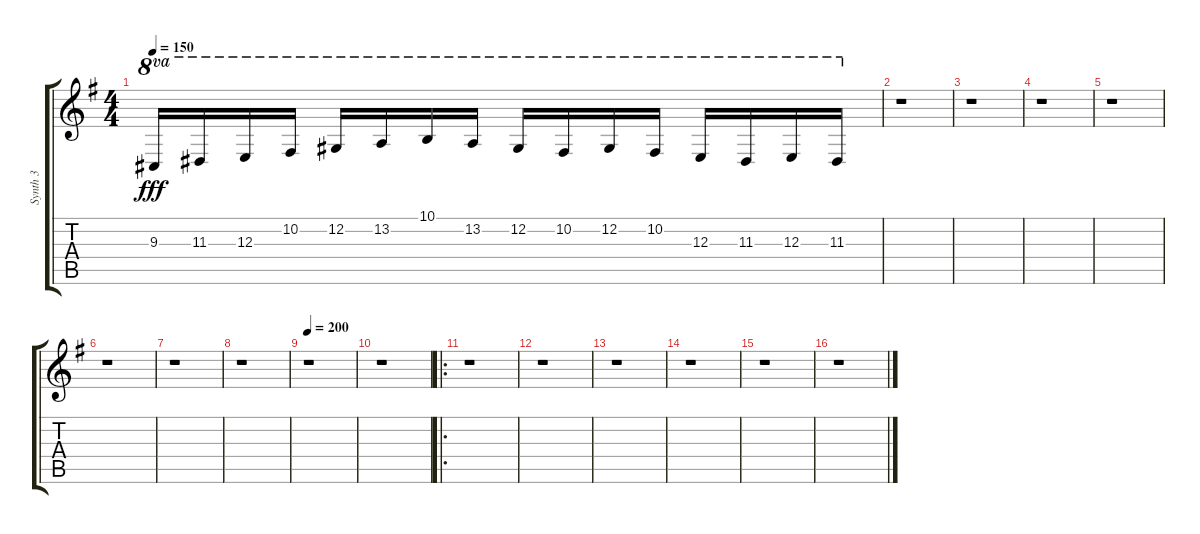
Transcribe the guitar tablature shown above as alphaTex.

\track ("Synth 3" "Synth 3") {instrument harpsichord}
\staff {score tabs}
\tuning (Db4 Ab3 E3 B2 Gb2 Db2) {hide}
\ts (4 4)
\tempo 150
\clef g2
\ks g
9.3.16{ot 8va dy fff} 11.3.16{ot 8va} 12.3.16{ot 8va} 10.2.16{ot 8va} 12.2.16{ot 8va} 13.2.16{ot 8va} 10.1.16{ot 8va} 13.2.16{ot 8va} 12.2.16{ot 8va} 10.2.16{ot 8va} 12.2.16{ot 8va} 10.2.16{ot 8va} 12.3.16{ot 8va} 11.3.16{ot 8va} 12.3.16{ot 8va} 11.3.16{ot 8va} |
r.1 |
r.1 |
r.1 |
r.1 |
r.1 |
r.1 |
r.1 |
\tempo 200
r.1 |
r.1 |
\ro
r.1 |
r.1 |
r.1 |
r.1 |
r.1 |
r.1
